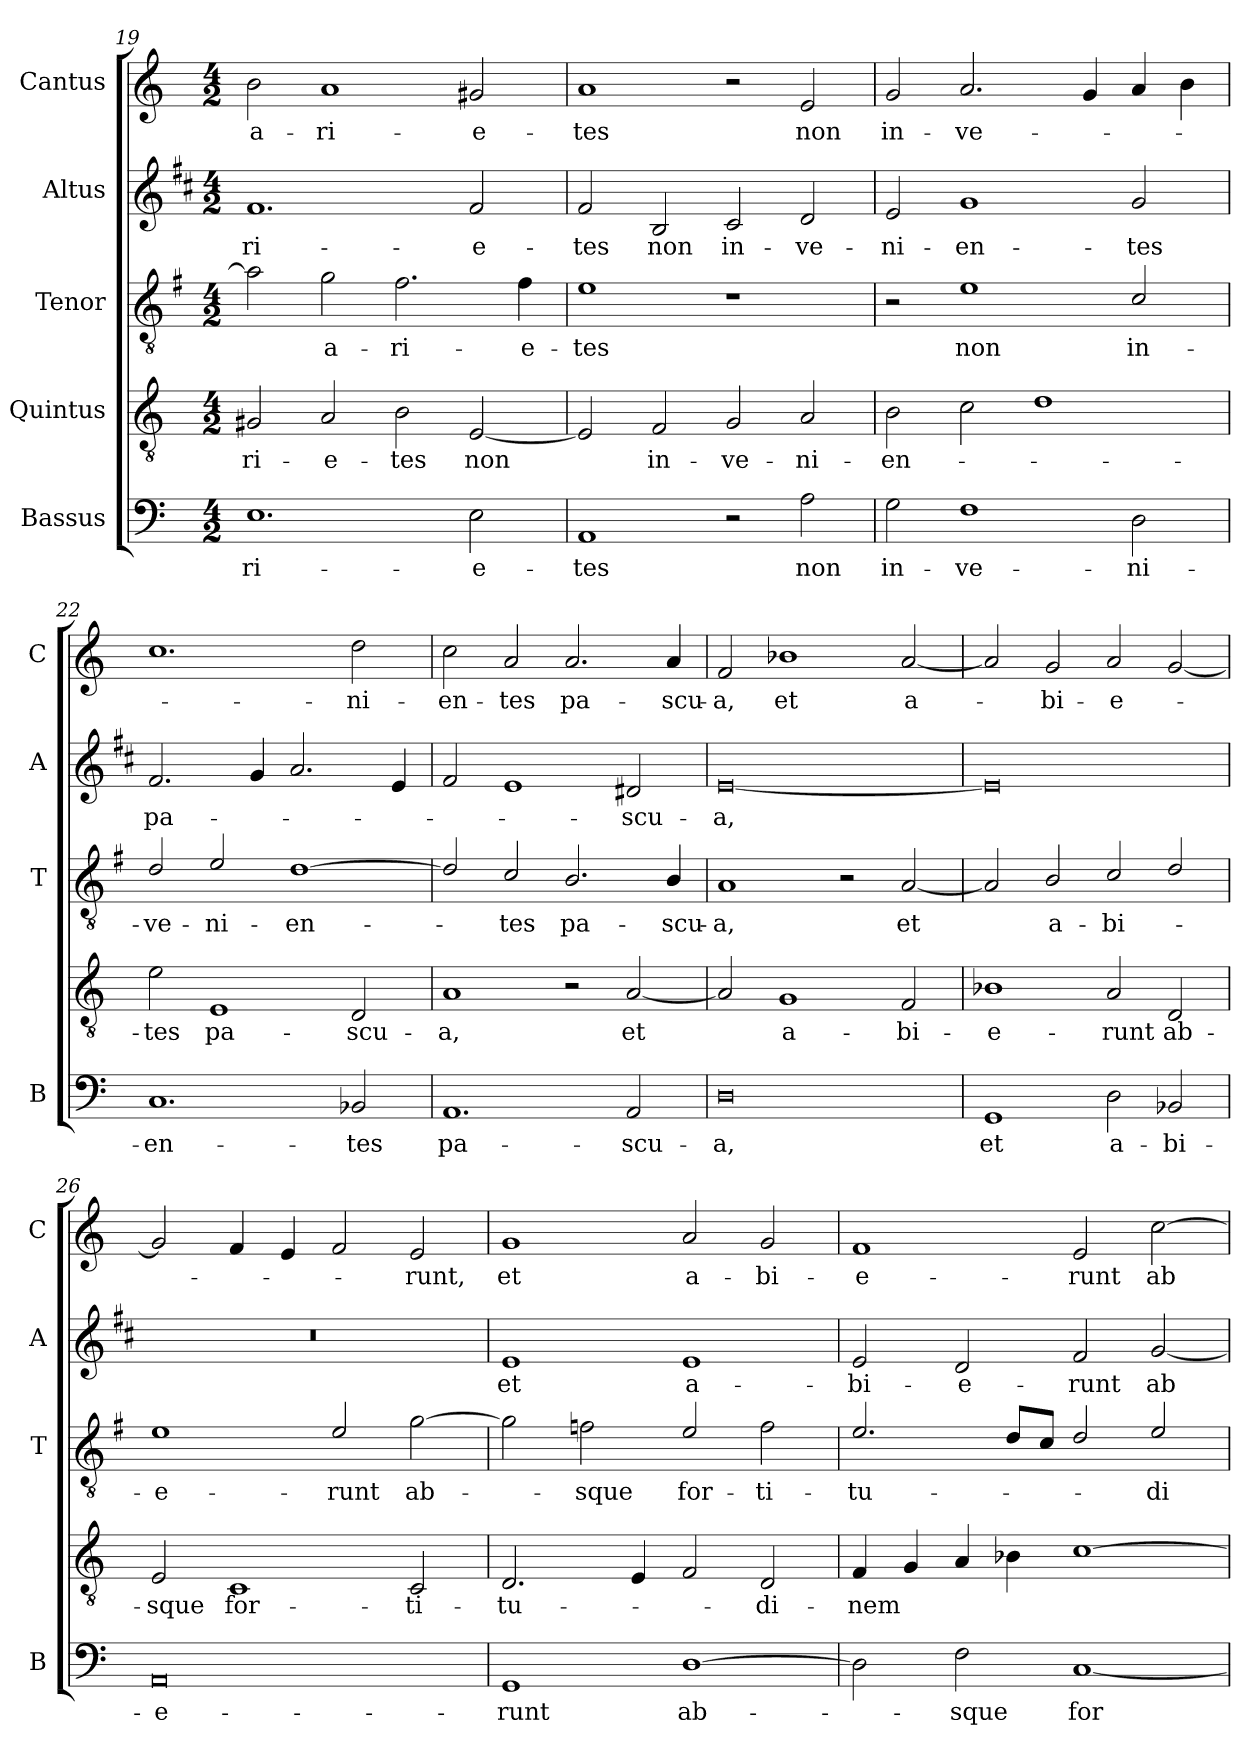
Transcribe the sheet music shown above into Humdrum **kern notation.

**kern	**text	**kern	**text	**kern	**text	**kern	**text	**kern	**text
*part5	*part5	*part4	*part4	*part3	*part3	*part2	*part2	*part1	*part1
*staff5	*staff5	*staff4	*staff4	*staff3	*staff3	*staff2	*staff2	*staff1	*staff1
*I"Bassus	*	*I"Quintus	*	*I"Tenor	*	*I"Altus	*	*I"Cantus	*
*I'B	*	*	*	*I'T	*	*I'A	*	*I'C	*
*clefF4	*	*clefGv2	*	*clefGv2	*	*clefG2	*	*clefG2	*
*	*	*	*	*ITrd4c7	*	*ITrd1c2	*	*	*
*k[]	*	*k[]	*	*k[]	*	*k[]	*	*k[]	*
*C:	*	*C:	*	*C:	*	*C:	*	*C:	*
*M4/2	*	*M4/2	*	*M4/2	*	*M4/2	*	*M4/2	*
=19	=19	=19	=19	=19	=19	=19	=19	=19	=19
!	!LO:LY:b	!	!LO:LY:b	!	!	!	!LO:LY:b	!	!LO:LY:b
1.E	-ri-	2G#X/	-ri-	2d\]	.	1.e	-ri-	2b\	a-
!	!	!	!LO:LY:b	!	!LO:LY:b	!	!	!	!LO:LY:b
.	.	2A/	-e-	2c\	a-	.	.	1a	-ri-
!	!	!	!LO:LY:b	!	!LO:LY:b	!	!	!	!
.	.	2B\	-tes	2.B\	-ri-	.	.	.	.
!	!LO:LY:b	!	!LO:LY:b	!	!	!	!LO:LY:b	!	!LO:LY:b
2E\	-e-	[2E/	non	.	.	2e/	-e-	2g#X/	-e-
!	!	!	!	!	!LO:LY:b	!	!	!	!
.	.	.	.	4B\	-e-	.	.	.	.
=20	=20	=20	=20	=20	=20	=20	=20	=20	=20
!	!LO:LY:b	!	!	!	!LO:LY:b	!	!LO:LY:b	!	!LO:LY:b
1AA	-tes	2E/]	.	1A	-tes	2e/	-tes	1a	-tes
!	!	!	!LO:LY:b	!	!	!	!LO:LY:b	!	!
.	.	2F/	in-	.	.	2A/	non	.	.
!	!	!	!LO:LY:b	!	!	!	!LO:LY:b	!	!
2r	.	2G/	-ve-	1r	.	2B/	in-	2r	.
!	!LO:LY:b	!	!LO:LY:b	!	!	!	!LO:LY:b	!	!LO:LY:b
2A\	non	2A/	-ni-	.	.	2c/	-ve-	2e/	non
=21	=21	=21	=21	=21	=21	=21	=21	=21	=21
!	!LO:LY:b	!	!LO:LY:b	!	!	!	!LO:LY:b	!	!LO:LY:b
2G\	in-	2B\	-en-	2r	.	2d/	-ni-	2g/	in-
!	!LO:LY:b	!	!	!	!LO:LY:b	!	!LO:LY:b	!	!LO:LY:b
1F	-ve-	2c\	.	1A	non	1f	-en-	2.a/	-ve-
.	.	1d	.	.	.	.	.	.	.
.	.	.	.	.	.	.	.	4g/	.
!	!LO:LY:b	!	!	!	!LO:LY:b	!	!LO:LY:b	!	!
2D\	-ni-	.	.	2F/	in-	2f/	-tes	4a/	.
.	.	.	.	.	.	.	.	4b\	.
=22	=22	=22	=22	=22	=22	=22	=22	=22	=22
!	!LO:LY:b	!	!LO:LY:b	!	!LO:LY:b	!	!LO:LY:b	!	!
1.C	-en-	2e\	-tes	2G/	-ve-	2.e/	pa-	1.cc	.
!	!	!	!LO:LY:b	!	!LO:LY:b	!	!	!	!
.	.	1E	pa-	2A/	-ni-	.	.	.	.
.	.	.	.	.	.	4f/	.	.	.
!	!	!	!	!	!LO:LY:b	!	!	!	!
.	.	.	.	[1G	-en-	2.g/	.	.	.
!	!LO:LY:b	!	!LO:LY:b	!	!	!	!	!	!LO:LY:b
2BB-X/	-tes	2D/	-scu-	.	.	.	.	2dd\	-ni-
.	.	.	.	.	.	4d/	.	.	.
=23	=23	=23	=23	=23	=23	=23	=23	=23	=23
!	!LO:LY:b	!	!LO:LY:b	!	!	!	!	!	!LO:LY:b
1.AA	pa-	1A	-a,	2G/]	.	2e/	.	2cc\	-en-
!	!	!	!	!	!LO:LY:b	!	!	!	!LO:LY:b
.	.	.	.	2F/	-tes	1d	.	2a/	-tes
!	!	!	!	!	!LO:LY:b	!	!	!	!LO:LY:b
.	.	2r	.	2.E/	pa-	.	.	2.a/	pa-
!	!LO:LY:b	!	!LO:LY:b	!	!	!	!LO:LY:b	!	!
2AA/	-scu-	[2A/	et	.	.	2c#X/	-scu-	.	.
!	!	!	!	!	!LO:LY:b	!	!	!	!LO:LY:b
.	.	.	.	4E/	-scu-	.	.	4a/	-scu-
!!LO:LB:g=z
=24	=24	=24	=24	=24	=24	=24	=24	=24	=24
!	!LO:LY:b	!	!	!	!LO:LY:b	!	!LO:LY:b	!	!LO:LY:b
0D	-a,	2A/]	.	1D	-a,	[0d	-a,	2f/	-a,
!	!	!	!LO:LY:b	!	!	!	!	!	!LO:LY:b
.	.	1G	a-	.	.	.	.	1b-X	et
.	.	.	.	2r	.	.	.	.	.
!	!	!	!LO:LY:b	!	!LO:LY:b	!	!	!	!LO:LY:b
.	.	2F/	-bi-	[2D/	et	.	.	[2a/	a-
=25	=25	=25	=25	=25	=25	=25	=25	=25	=25
!	!LO:LY:b	!	!LO:LY:b	!	!	!	!	!	!
1GG	et	1B-X	-e-	2D/]	.	0d]	.	2a/]	.
!	!	!	!	!	!LO:LY:b	!	!	!	!LO:LY:b
.	.	.	.	2E/	a-	.	.	2g/	-bi-
!	!LO:LY:b	!	!LO:LY:b	!	!LO:LY:b	!	!	!	!LO:LY:b
2D\	a-	2A/	-runt	2F/	-bi-	.	.	2a/	-e-
!	!LO:LY:b	!	!LO:LY:b	!	!	!	!	!	!
2BB-X/	-bi-	2D/	ab-	2G/	.	.	.	[2g/	.
=26	=26	=26	=26	=26	=26	=26	=26	=26	=26
!	!LO:LY:b	!	!LO:LY:b	!	!LO:LY:b	!	!	!	!
0AA	-e-	2E/	-sque	1A	-e-	0r	.	2g/]	.
!	!	!	!LO:LY:b	!	!	!	!	!	!
.	.	1C	for-	.	.	.	.	4f/	.
.	.	.	.	.	.	.	.	4e/	.
!	!	!	!	!	!LO:LY:b	!	!	!	!
.	.	.	.	2A/	-runt	.	.	2f/	.
!	!	!	!LO:LY:b	!	!LO:LY:b	!	!	!	!LO:LY:b
.	.	2C/	-ti-	[2c\	ab-	.	.	2e/	-runt,
=27	=27	=27	=27	=27	=27	=27	=27	=27	=27
!	!LO:LY:b	!	!LO:LY:b	!	!	!	!LO:LY:b	!	!LO:LY:b
1GG	-runt	2.D/	-tu-	2c\]	.	1d	et	1g	et
!	!	!	!	!	!LO:LY:b	!	!	!	!
.	.	.	.	2B-X\	-sque	.	.	.	.
.	.	4E/	.	.	.	.	.	.	.
!	!LO:LY:b	!	!	!	!LO:LY:b	!	!LO:LY:b	!	!LO:LY:b
[1D	ab-	2F/	.	2A/	for-	1d	a-	2a/	a-
!	!	!	!LO:LY:b	!	!LO:LY:b	!	!	!	!LO:LY:b
.	.	2D/	-di-	2B-\	-ti-	.	.	2g/	-bi-
=28	=28	=28	=28	=28	=28	=28	=28	=28	=28
!	!	!	!LO:LY:b	!	!LO:LY:b	!	!LO:LY:b	!	!LO:LY:b
2D\]	.	4F/	-nem	2.A/	-tu-	2d/	-bi-	1f	-e-
.	.	4G/	.	.	.	.	.	.	.
!	!LO:LY:b	!	!	!	!	!	!LO:LY:b	!	!
2F\	-sque	4A/	.	.	.	2c/	-e-	.	.
.	.	4B-X\	.	8G/L	.	.	.	.	.
.	.	.	.	8F/J	.	.	.	.	.
!	!LO:LY:b	!	!	!	!	!	!LO:LY:b	!	!LO:LY:b
[1C	for-	[1c	.	2G/	.	2e/	-runt	2e/	-runt
!	!	!	!	!	!LO:LY:b	!	!LO:LY:b	!	!LO:LY:b
.	.	.	.	2A/	-di-	[2f/	ab-	[2cc\	ab-
=	=	=	=	=	=	=	=	=	=
*-	*-	*-	*-	*-	*-	*-	*-	*-	*-
